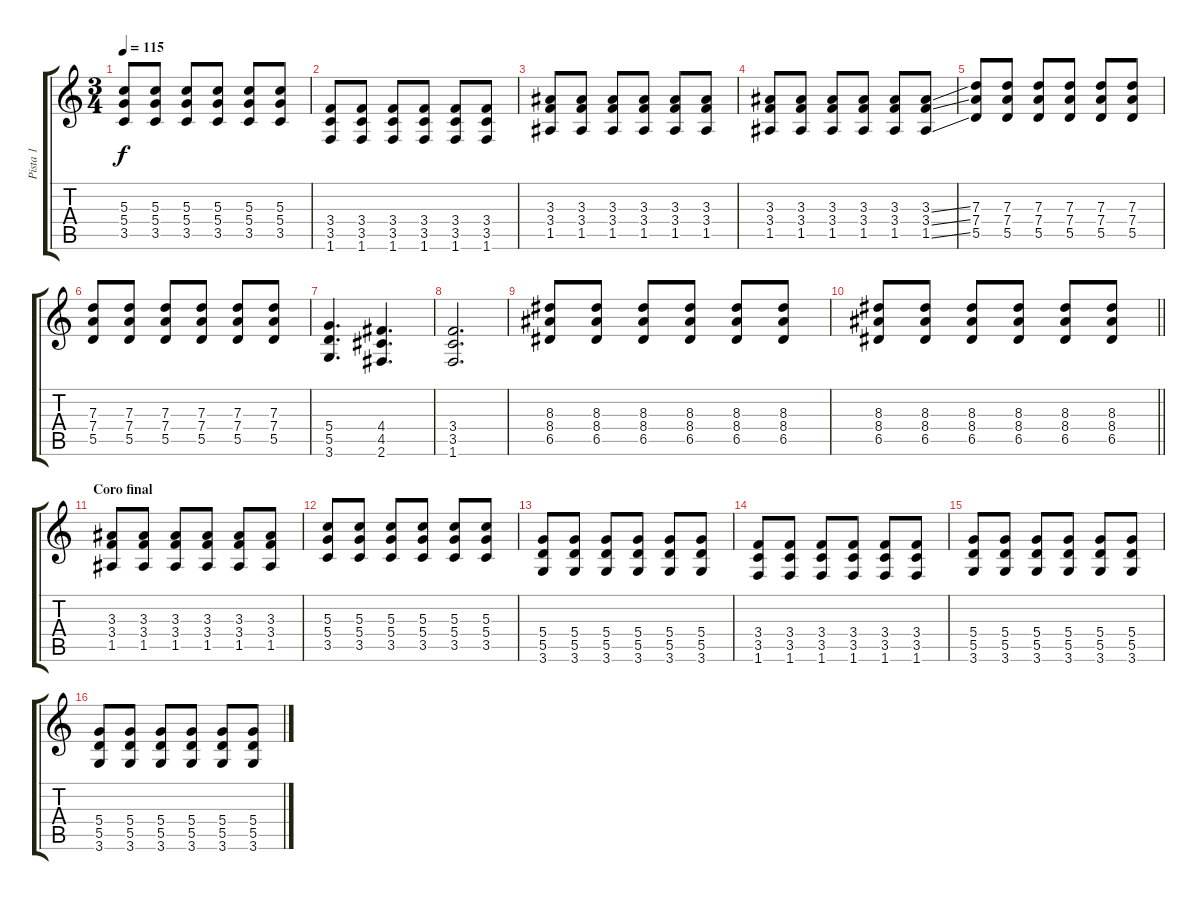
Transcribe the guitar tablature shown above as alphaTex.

\track ("Pista 1" "Pista 1") {instrument distortionguitar}
\staff {score tabs}
\tuning (E4 B3 G3 D3 A2 E2) {hide}
\ts (3 4)
\tempo 115
\clef g2
\ks c
(5.3 5.4 3.5).8{dy f} (5.3 5.4 3.5).8 (5.3 5.4 3.5).8 (5.3 5.4 3.5).8 (5.3 5.4 3.5).8 (5.3 5.4 3.5).8 |
(3.4 3.5 1.6).8 (3.4 3.5 1.6).8 (3.4 3.5 1.6).8 (3.4 3.5 1.6).8 (3.4 3.5 1.6).8 (3.4 3.5 1.6).8 |
(3.3 3.4 1.5).8 (3.3 3.4 1.5).8 (3.3 3.4 1.5).8 (3.3 3.4 1.5).8 (3.3 3.4 1.5).8 (3.3 3.4 1.5).8 |
(3.3 3.4 1.5).8 (3.3 3.4 1.5).8 (3.3 3.4 1.5).8 (3.3 3.4 1.5).8 (3.3 3.4 1.5).8 (3.3{ss} 3.4{ss} 1.5{ss}).8 |
(7.3 7.4 5.5).8 (7.3 7.4 5.5).8 (7.3 7.4 5.5).8 (7.3 7.4 5.5).8 (7.3 7.4 5.5).8 (7.3 7.4 5.5).8 |
(7.3 7.4 5.5).8 (7.3 7.4 5.5).8 (7.3 7.4 5.5).8 (7.3 7.4 5.5).8 (7.3 7.4 5.5).8 (7.3 7.4 5.5).8 |
(5.4 5.5 3.6).4{d} (4.4 4.5 2.6).4{d} |
(3.4 3.5 1.6).2{d} |
(8.3 8.4 6.5).8 (8.3 8.4 6.5).8 (8.3 8.4 6.5).8 (8.3 8.4 6.5).8 (8.3 8.4 6.5).8 (8.3 8.4 6.5).8 |
\barLineRight lightlight
(8.3 8.4 6.5).8 (8.3 8.4 6.5).8 (8.3 8.4 6.5).8 (8.3 8.4 6.5).8 (8.3 8.4 6.5).8 (8.3 8.4 6.5).8 |
\section ("" "Coro final")
(3.3 3.4 1.5).8{volume 14 instrument distortionguitar} (3.3 3.4 1.5).8 (3.3 3.4 1.5).8 (3.3 3.4 1.5).8 (3.3 3.4 1.5).8 (3.3 3.4 1.5).8 |
(5.3 5.4 3.5).8 (5.3 5.4 3.5).8 (5.3 5.4 3.5).8 (5.3 5.4 3.5).8 (5.3 5.4 3.5).8 (5.3 5.4 3.5).8 |
(5.4 5.5 3.6).8 (5.4 5.5 3.6).8 (5.4 5.5 3.6).8 (5.4 5.5 3.6).8 (5.4 5.5 3.6).8 (5.4 5.5 3.6).8 |
(3.4 3.5 1.6).8 (3.4 3.5 1.6).8 (3.4 3.5 1.6).8 (3.4 3.5 1.6).8 (3.4 3.5 1.6).8 (3.4 3.5 1.6).8 |
(5.4 5.5 3.6).8 (5.4 5.5 3.6).8 (5.4 5.5 3.6).8 (5.4 5.5 3.6).8 (5.4 5.5 3.6).8 (5.4 5.5 3.6).8 |
(5.4 5.5 3.6).8 (5.4 5.5 3.6).8 (5.4 5.5 3.6).8 (5.4 5.5 3.6).8 (5.4 5.5 3.6).8 (5.4 5.5 3.6).8
